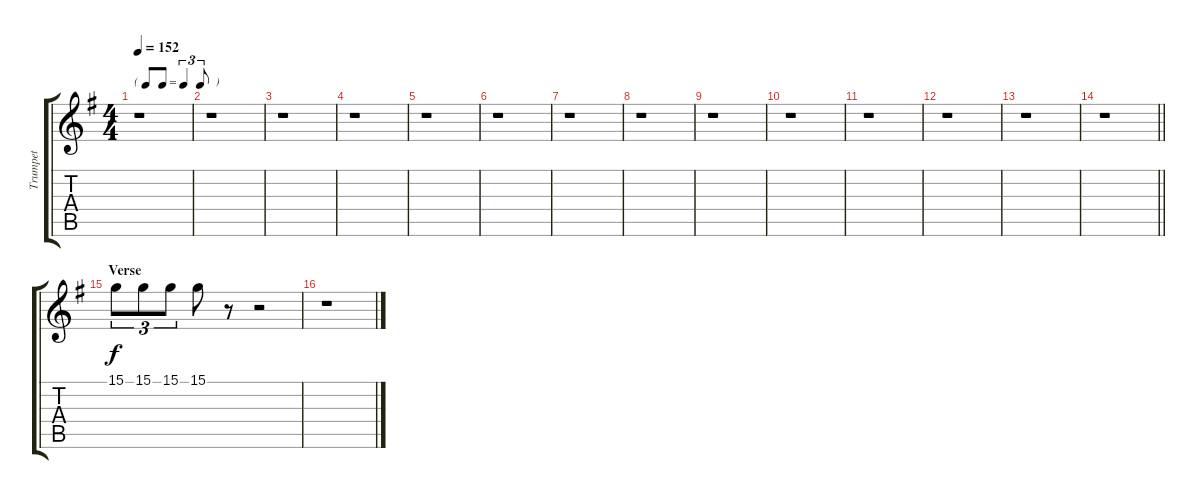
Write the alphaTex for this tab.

\track ("Trumpet" "Trumpet") {instrument trumpet}
\staff {score tabs}
\tuning (E4 B3 G3 D3 A2 E2) {hide}
\ts (4 4)
\tf triplet8th
\tempo 152
\clef g2
\ks g
r.1{dy f} |
r.1 |
r.1 |
r.1 |
r.1 |
r.1 |
r.1 |
r.1 |
r.1 |
r.1 |
r.1 |
r.1 |
r.1 |
\barLineRight lightlight
r.1 |
\section ("" "Verse")
15.1.8{tu (3 2)} 15.1.8{tu (3 2)} 15.1.8{tu (3 2)} 15.1.8 r.8 r.2 |
r.1
